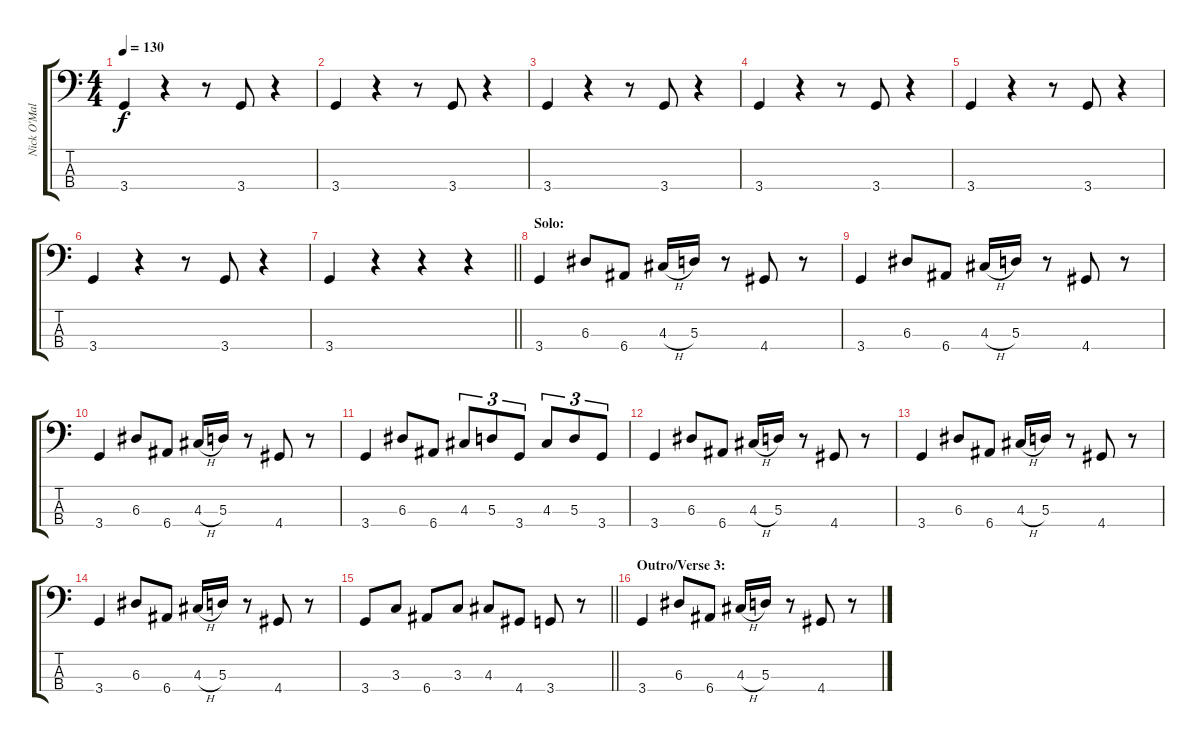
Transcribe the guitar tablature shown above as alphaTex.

\track ("Nick O'Malley (Bass)" "Nick O'Mal") {instrument electricbasspick}
\staff {score tabs}
\tuning (G2 D2 A1 E1) {hide}
\ts (4 4)
\tempo 130
\clef f4
\ks c
3.4.4{dy f} r.4 r.8 3.4.8 r.4 |
3.4.4 r.4 r.8 3.4.8 r.4 |
3.4.4 r.4 r.8 3.4.8 r.4 |
3.4.4 r.4 r.8 3.4.8 r.4 |
3.4.4 r.4 r.8 3.4.8 r.4 |
3.4.4 r.4 r.8 3.4.8 r.4 |
\barLineRight lightlight
3.4.4 r.4 r.4 r.4 |
\section ("" "Solo:")
3.4.4 6.3.8 6.4.8 4.3{h}.16 5.3.16 r.8 4.4.8 r.8 |
3.4.4 6.3.8 6.4.8 4.3{h}.16 5.3.16 r.8 4.4.8 r.8 |
3.4.4 6.3.8 6.4.8 4.3{h}.16 5.3.16 r.8 4.4.8 r.8 |
3.4.4 6.3.8 6.4.8 4.3.8{tu (3 2)} 5.3.8{tu (3 2)} 3.4.8{tu (3 2)} 4.3.8{tu (3 2)} 5.3.8{tu (3 2)} 3.4.8{tu (3 2)} |
3.4.4 6.3.8 6.4.8 4.3{h}.16 5.3.16 r.8 4.4.8 r.8 |
3.4.4 6.3.8 6.4.8 4.3{h}.16 5.3.16 r.8 4.4.8 r.8 |
3.4.4 6.3.8 6.4.8 4.3{h}.16 5.3.16 r.8 4.4.8 r.8 |
\barLineRight lightlight
3.4.8 3.3.8 6.4.8 3.3.8 4.3.8 4.4.8 3.4.8 r.8 |
\section ("" "Outro/Verse 3:")
3.4.4 6.3.8 6.4.8 4.3{h}.16 5.3.16 r.8 4.4.8 r.8
